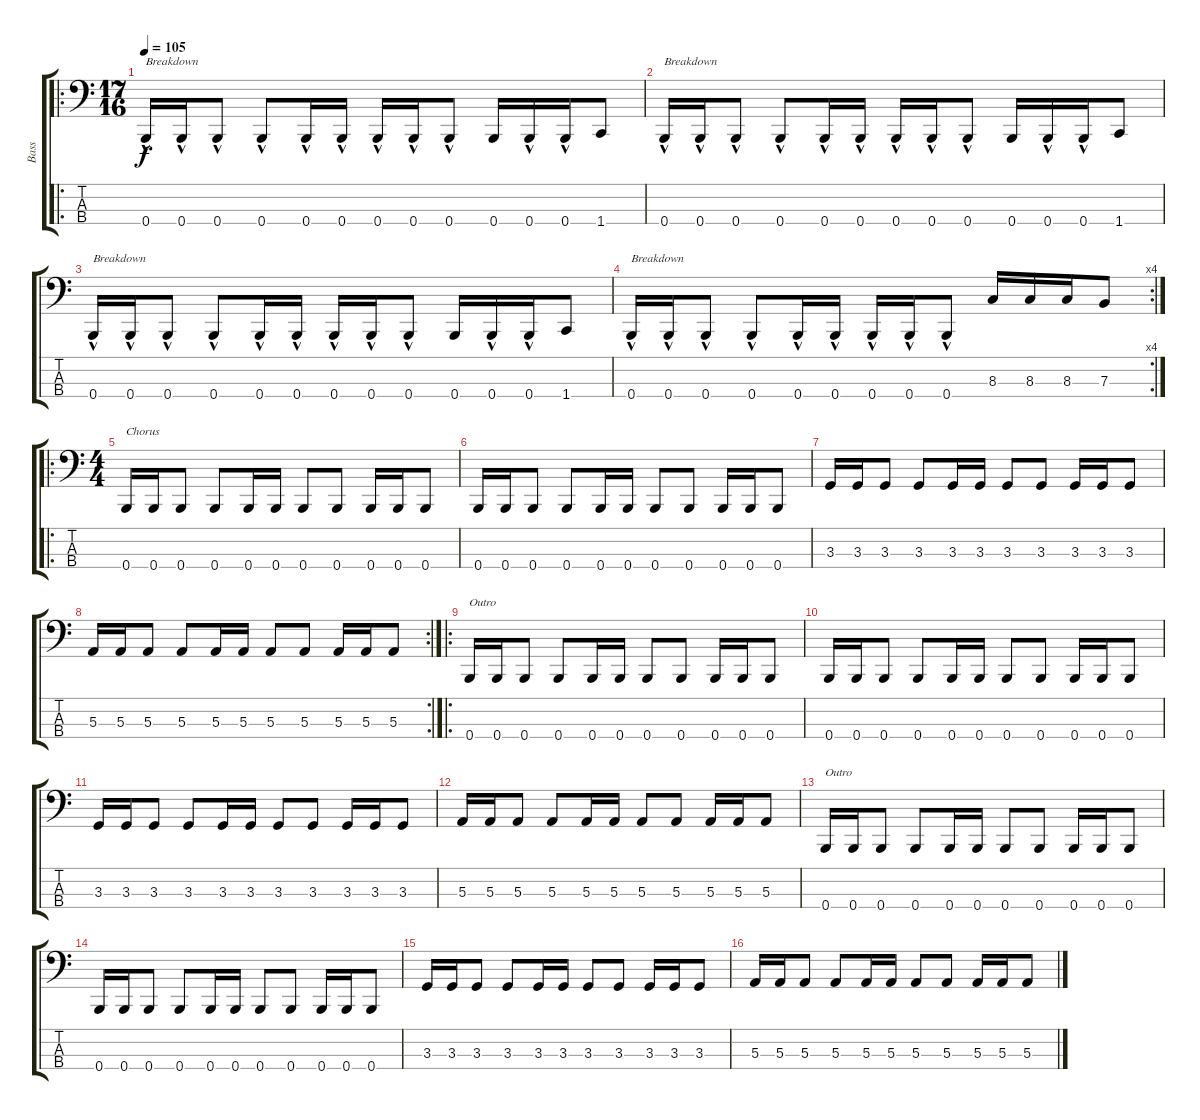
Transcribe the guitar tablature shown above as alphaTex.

\track ("Bass" "Bass") {instrument slapbass2}
\staff {score tabs}
\tuning (D2 A1 E1 B0) {hide}
\ro
\ts (17 16)
\tempo 105
\clef f4
\ks c
0.4{hac}.16{txt "Breakdown" dy f} 0.4{hac}.16 0.4{hac}.8 0.4{hac}.8 0.4{hac}.16 0.4{hac}.16 0.4{hac}.16 0.4{hac}.16 0.4{hac}.8 0.4.16 0.4{hac}.16 0.4{hac}.16 1.4.8 |
0.4{hac}.16{txt "Breakdown"} 0.4{hac}.16 0.4{hac}.8 0.4{hac}.8 0.4{hac}.16 0.4{hac}.16 0.4{hac}.16 0.4{hac}.16 0.4{hac}.8 0.4.16 0.4{hac}.16 0.4{hac}.16 1.4.8 |
0.4{hac}.16{txt "Breakdown"} 0.4{hac}.16 0.4{hac}.8 0.4{hac}.8 0.4{hac}.16 0.4{hac}.16 0.4{hac}.16 0.4{hac}.16 0.4{hac}.8 0.4.16 0.4{hac}.16 0.4{hac}.16 1.4.8 |
\rc 4
0.4{hac}.16{txt "Breakdown"} 0.4{hac}.16 0.4{hac}.8 0.4{hac}.8 0.4{hac}.16 0.4{hac}.16 0.4{hac}.16 0.4{hac}.16 0.4{hac}.8 8.3.16 8.3.16 8.3.16 7.3.8 |
\ro
\ts (4 4)
0.4.16{txt "Chorus"} 0.4.16 0.4.8 0.4.8 0.4.16 0.4.16 0.4.8 0.4.8 0.4.16 0.4.16 0.4.8 |
0.4.16 0.4.16 0.4.8 0.4.8 0.4.16 0.4.16 0.4.8 0.4.8 0.4.16 0.4.16 0.4.8 |
3.3.16 3.3.16 3.3.8 3.3.8 3.3.16 3.3.16 3.3.8 3.3.8 3.3.16 3.3.16 3.3.8 |
\rc 2
5.3.16 5.3.16 5.3.8 5.3.8 5.3.16 5.3.16 5.3.8 5.3.8 5.3.16 5.3.16 5.3.8 |
\ro
0.4.16{txt "Outro"} 0.4.16 0.4.8 0.4.8 0.4.16 0.4.16 0.4.8 0.4.8 0.4.16 0.4.16 0.4.8 |
0.4.16 0.4.16 0.4.8 0.4.8 0.4.16 0.4.16 0.4.8 0.4.8 0.4.16 0.4.16 0.4.8 |
3.3.16 3.3.16 3.3.8 3.3.8 3.3.16 3.3.16 3.3.8 3.3.8 3.3.16 3.3.16 3.3.8 |
5.3.16 5.3.16 5.3.8 5.3.8 5.3.16 5.3.16 5.3.8 5.3.8 5.3.16 5.3.16 5.3.8 |
0.4.16{txt "Outro"} 0.4.16 0.4.8 0.4.8 0.4.16 0.4.16 0.4.8 0.4.8 0.4.16 0.4.16 0.4.8 |
0.4.16 0.4.16 0.4.8 0.4.8 0.4.16 0.4.16 0.4.8 0.4.8 0.4.16 0.4.16 0.4.8 |
3.3.16 3.3.16 3.3.8 3.3.8 3.3.16 3.3.16 3.3.8 3.3.8 3.3.16 3.3.16 3.3.8 |
5.3.16 5.3.16 5.3.8 5.3.8 5.3.16 5.3.16 5.3.8 5.3.8 5.3.16 5.3.16 5.3.8
